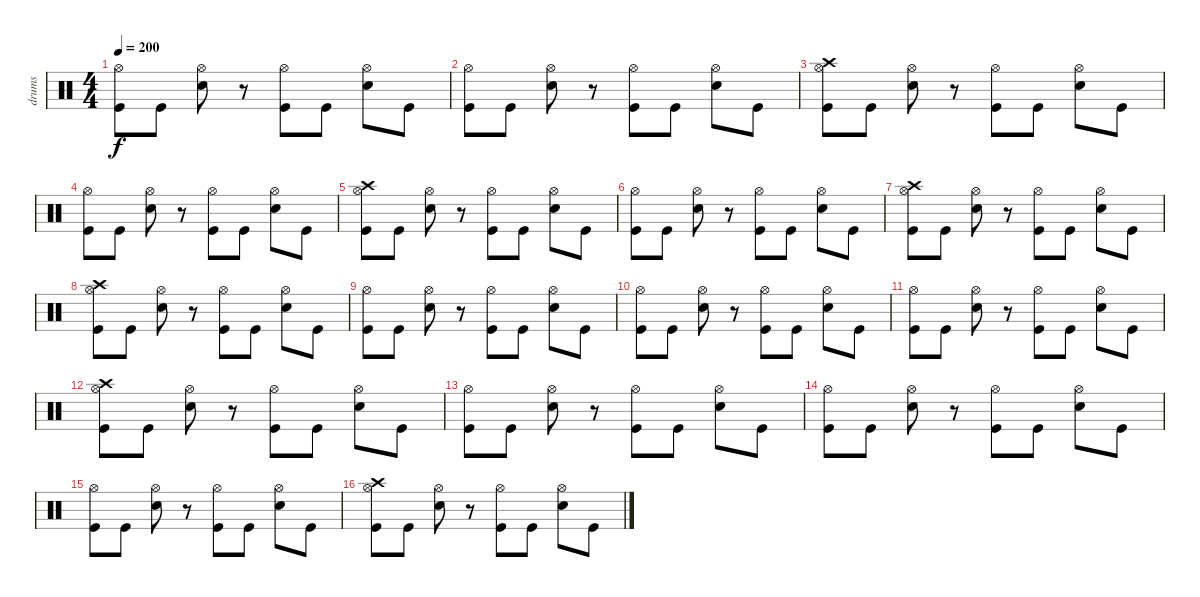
\track ("drums" "drums") {instrument percussion}
\staff {score}
\articulation defaults
\ts (4 4)
\tempo 200
\clef neutral
\ks c
("Hi-Hat (open)" "Kick (hit)").8{dy f} "Kick (hit)".8 ("Hi-Hat (open)" "Electric Snare (hit)").8 r.8 ("Hi-Hat (open)" "Kick (hit)").8 "Kick (hit)".8 ("Hi-Hat (open)" "Snare (hit) 2").8 "Kick (hit)".8 |
("Hi-Hat (open)" "Kick (hit)").8 "Kick (hit)".8 ("Hi-Hat (open)" "Electric Snare (hit)").8 r.8 ("Hi-Hat (open)" "Kick (hit)").8 "Kick (hit)".8 ("Hi-Hat (open)" "Snare (hit) 2").8 "Kick (hit)".8 |
("Hi-Hat (open)" "Crash high (hit)" "Kick (hit)").8 "Kick (hit)".8 ("Hi-Hat (open)" "Electric Snare (hit)").8 r.8 ("Hi-Hat (open)" "Kick (hit)").8 "Kick (hit)".8 ("Hi-Hat (open)" "Snare (hit) 2").8 "Kick (hit)".8 |
("Hi-Hat (open)" "Kick (hit)").8 "Kick (hit)".8 ("Hi-Hat (open)" "Electric Snare (hit)").8 r.8 ("Hi-Hat (open)" "Kick (hit)").8 "Kick (hit)".8 ("Hi-Hat (open)" "Snare (hit) 2").8 "Kick (hit)".8 |
("Crash high (hit)" "Hi-Hat (open)" "Kick (hit)").8 "Kick (hit)".8 ("Hi-Hat (open)" "Electric Snare (hit)").8 r.8 ("Hi-Hat (open)" "Kick (hit)").8 "Kick (hit)".8 ("Hi-Hat (open)" "Snare (hit) 2").8 "Kick (hit)".8 |
("Hi-Hat (open)" "Kick (hit)").8 "Kick (hit)".8 ("Hi-Hat (open)" "Electric Snare (hit)").8 r.8 ("Hi-Hat (open)" "Kick (hit)").8 "Kick (hit)".8 ("Hi-Hat (open)" "Snare (hit) 2").8 "Kick (hit)".8 |
("Hi-Hat (open)" "Crash high (hit)" "Kick (hit)").8 "Kick (hit)".8 ("Hi-Hat (open)" "Electric Snare (hit)").8 r.8 ("Hi-Hat (open)" "Kick (hit)").8 "Kick (hit)".8 ("Hi-Hat (open)" "Snare (hit) 2").8 "Kick (hit)".8 |
("Crash high (hit)" "Hi-Hat (open)" "Kick (hit)").8 "Kick (hit)".8 ("Hi-Hat (open)" "Electric Snare (hit)").8 r.8 ("Hi-Hat (open)" "Kick (hit)").8 "Kick (hit)".8 ("Hi-Hat (open)" "Snare (hit) 2").8 "Kick (hit)".8 |
("Hi-Hat (open)" "Kick (hit)").8 "Kick (hit)".8 ("Hi-Hat (open)" "Electric Snare (hit)").8 r.8 ("Hi-Hat (open)" "Kick (hit)").8 "Kick (hit)".8 ("Hi-Hat (open)" "Snare (hit) 2").8 "Kick (hit)".8 |
("Hi-Hat (open)" "Kick (hit)").8 "Kick (hit)".8 ("Hi-Hat (open)" "Electric Snare (hit)").8 r.8 ("Hi-Hat (open)" "Kick (hit)").8 "Kick (hit)".8 ("Hi-Hat (open)" "Snare (hit) 2").8 "Kick (hit)".8 |
("Hi-Hat (open)" "Kick (hit)").8 "Kick (hit)".8 ("Hi-Hat (open)" "Electric Snare (hit)").8 r.8 ("Hi-Hat (open)" "Kick (hit)").8 "Kick (hit)".8 ("Hi-Hat (open)" "Snare (hit) 2").8 "Kick (hit)".8 |
("Crash high (hit)" "Hi-Hat (open)" "Kick (hit)").8 "Kick (hit)".8 ("Hi-Hat (open)" "Electric Snare (hit)").8 r.8 ("Hi-Hat (open)" "Kick (hit)").8 "Kick (hit)".8 ("Hi-Hat (open)" "Snare (hit) 2").8 "Kick (hit)".8 |
("Hi-Hat (open)" "Kick (hit)").8 "Kick (hit)".8 ("Hi-Hat (open)" "Electric Snare (hit)").8 r.8 ("Hi-Hat (open)" "Kick (hit)").8 "Kick (hit)".8 ("Hi-Hat (open)" "Snare (hit) 2").8 "Kick (hit)".8 |
("Hi-Hat (open)" "Kick (hit)").8 "Kick (hit)".8 ("Hi-Hat (open)" "Electric Snare (hit)").8 r.8 ("Hi-Hat (open)" "Kick (hit)").8 "Kick (hit)".8 ("Hi-Hat (open)" "Snare (hit) 2").8 "Kick (hit)".8 |
("Hi-Hat (open)" "Kick (hit)").8 "Kick (hit)".8 ("Hi-Hat (open)" "Electric Snare (hit)").8 r.8 ("Hi-Hat (open)" "Kick (hit)").8 "Kick (hit)".8 ("Hi-Hat (open)" "Snare (hit) 2").8 "Kick (hit)".8 |
("Crash high (hit)" "Hi-Hat (open)" "Kick (hit)").8 "Kick (hit)".8 ("Hi-Hat (open)" "Electric Snare (hit)").8 r.8 ("Hi-Hat (open)" "Kick (hit)").8 "Kick (hit)".8 ("Hi-Hat (open)" "Snare (hit) 2").8 "Kick (hit)".8
